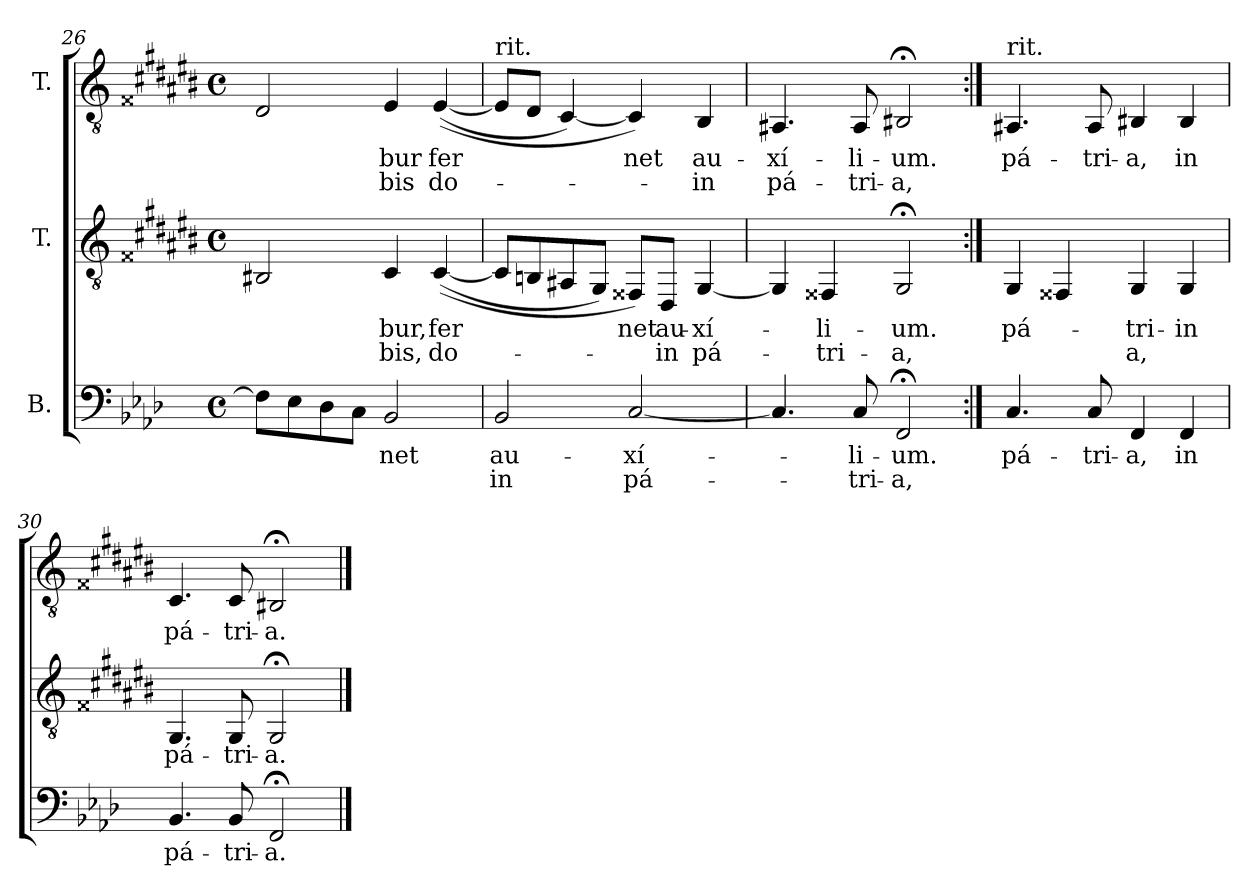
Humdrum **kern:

**kern	**text	**text	**kern	**text	**text	**kern	**text	**text
*part3	*part3	*part3	*part2	*part2	*part2	*part1	*part1	*part1
*staff3	*staff3	*staff3	*staff2	*staff2	*staff2	*staff1	*staff1	*staff1
*I"B.	*	*	*I"T.	*	*	*I"T.	*	*
!!LO:LB:g=z
*clefF4	*	*	*clefGv2	*	*	*clefGv2	*	*
*	*	*	*ITrd2c3	*	*	*ITrd2c3	*	*
*k[b-e-a-d-]	*	*	*k[f##c#g#d#a#e#b#]	*	*	*k[f##c#g#d#a#e#b#]	*	*
*f:	*	*	*e#:	*	*	*e#:	*	*
*M4/4	*	*	*M4/4	*	*	*M4/4	*	*
*met(c)	*	*	*met(c)	*	*	*met(c)	*	*
=26	=26	=26	=26	=26	=26	=26	=26	=26
8Fi\L]	.	.	2GG##Xi/	.	.	2BB#i/	.	.
8E-i\	.	.	.	.	.	.	.	.
8D-i\	.	.	.	.	.	.	.	.
8Ci\J	.	.	.	.	.	.	.	.
!	!LO:LY:b:color=#000000	!	!	!	!	!	!	!
!	!	!	!	!LO:LY:b:color=#000000	!LO:LY:b:color=#000000	!	!	!
!	!	!	!	!	!	!	!LO:LY:b:color=#000000	!LO:LY:b:color=#000000
2BB-i/	-net	.	4AA#i/	-bur,	-bis,	4C#i/	-bur	-bis
!	!	!	!	!LO:LY:b:color=#000000	!LO:LY:b:color=#000000	!	!	!
!	!	!	!	!	!	!	!LO:LY:b:color=#000000	!LO:LY:b:color=#000000
.	.	.	(([<4AA#i/	fer	do-	(([<4C#i/	fer	do-
=27	=27	=27	=27	=27	=27	=27	=27	=27
!	!	!	!	!	!	!LO:TX:t=rit.	!	!
!	!LO:LY:b:color=#000000	!LO:LY:b:color=#000000	!	!	!	!	!	!
2BB-i/	au-	in	8AA#i/L]	.	.	8C#i/L]	.	.
.	.	.	8GG#Xi/	.	.	8BB#i/J	.	.
.	.	.	8FF##i/	.	.	[<4AA#i/)	.	.
.	.	.	8EE#i/J)	.	.	.	.	.
!	!LO:LY:b:color=#000000	!LO:LY:b:color=#000000	!	!	!	!	!	!
!	!	!	!	!LO:LY:b:color=#000000	!	!	!	!
!	!	!	!	!	!	!	!LO:LY:b:color=#000000	!
[<2Ci/	-xí-	pá-	8DD##Xi/L)	-net	.	4AA#i/])	-net	.
!	!	!	!	!LO:LY:b:color=#000000	!LO:LY:b:color=#000000	!	!	!
.	.	.	8BBB#i/J	au-	in	.	.	.
!	!	!	!	!LO:LY:b:color=#000000	!LO:LY:b:color=#000000	!	!	!
!	!	!	!	!	!	!	!LO:LY:b:color=#000000	!LO:LY:b:color=#000000
.	.	.	[<4EE#i/	-xí-	pá-	4GG#i/	au-	in
=28	=28	=28	=28	=28	=28	=28	=28	=28
!	!	!	!	!	!	!	!LO:LY:b:color=#000000	!LO:LY:b:color=#000000
4.Ci/]	.	.	4EE#i/]	.	.	4.FF##i/	-xí-	pá-
!	!	!	!	!LO:LY:b:color=#000000	!LO:LY:b:color=#000000	!	!	!
.	.	.	4DD##Xi/	-li-	-tri-	.	.	.
!	!LO:LY:b:color=#000000	!LO:LY:b:color=#000000	!	!	!	!	!	!
!	!	!	!	!	!	!	!LO:LY:b:color=#000000	!LO:LY:b:color=#000000
8Ci/	-li-	-tri-	.	.	.	8FF##i/	-li-	-tri-
!	!LO:LY:b:color=#000000	!LO:LY:b:color=#000000	!	!	!	!	!	!
!	!	!	!	!LO:LY:b:color=#000000	!LO:LY:b:color=#000000	!	!	!
!	!	!	!	!	!	!	!LO:LY:b:color=#000000	!LO:LY:b:color=#000000
2FF;i/	-um.	-a,	2EE#;i/	-um.	-a,	2GG##X;i/	-um.	-a,
=29:|!	=29:|!	=29:|!	=29:|!	=29:|!	=29:|!	=29:|!	=29:|!	=29:|!
!	!LO:LY:b:color=#000000	!	!	!	!	!	!	!
!	!	!	!	!LO:LY:b:color=#000000	!	!	!	!
!	!	!	!	!	!	!LO:TX:t=rit.	!	!
!	!	!	!	!	!	!	!LO:LY:b:color=#000000	!
4.Ci/	pá-	.	4EE#i/	pá-	.	4.FF##i/	pá-	.
.	.	.	4DD##Xi/	.	.	.	.	.
!	!LO:LY:b:color=#000000	!	!	!	!	!	!	!
!	!	!	!	!	!	!	!LO:LY:b:color=#000000	!
8Ci/	-tri-	.	.	.	.	8FF##i/	-tri-	.
!	!LO:LY:b:color=#000000	!	!	!	!	!	!	!
!	!	!	!	!LO:LY:b:color=#000000	!LO:LY:b:color=#000000	!	!	!
!	!	!	!	!	!	!	!LO:LY:b:color=#000000	!
4FFi/	-a,	.	4EE#i/	-tri-	-a,	4GG##Xi/	-a,	.
!	!LO:LY:b:color=#000000	!	!	!	!	!	!	!
!	!	!	!	!LO:LY:b:color=#000000	!	!	!	!
!	!	!	!	!	!	!	!LO:LY:b:color=#000000	!
4FFi/	in	.	4EE#i/	in	.	4GG##i/	in	.
=30	=30	=30	=30	=30	=30	=30	=30	=30
!	!LO:LY:b:color=#000000	!	!	!	!	!	!	!
!	!	!	!	!LO:LY:b:color=#000000	!	!	!	!
!	!	!	!	!	!	!	!LO:LY:b:color=#000000	!
4.BB-i/	pá-	.	4.EE#i/	pá-	.	4.AA#i/	pá-	.
!	!LO:LY:b:color=#000000	!	!	!	!	!	!	!
!	!	!	!	!LO:LY:b:color=#000000	!	!	!	!
!	!	!	!	!	!	!	!LO:LY:b:color=#000000	!
8BB-i/	-tri-	.	8EE#i/	-tri-	.	8AA#i/	-tri-	.
!	!LO:LY:b:color=#000000	!	!	!	!	!	!	!
!	!	!	!	!LO:LY:b:color=#000000	!	!	!	!
!	!	!	!	!	!	!	!LO:LY:b:color=#000000	!
2FF;i/	-a.	.	2EE#;i/	-a.	.	2GG##X;i/	-a.	.
==	==	==	==	==	==	==	==	==
*-	*-	*-	*-	*-	*-	*-	*-	*-
